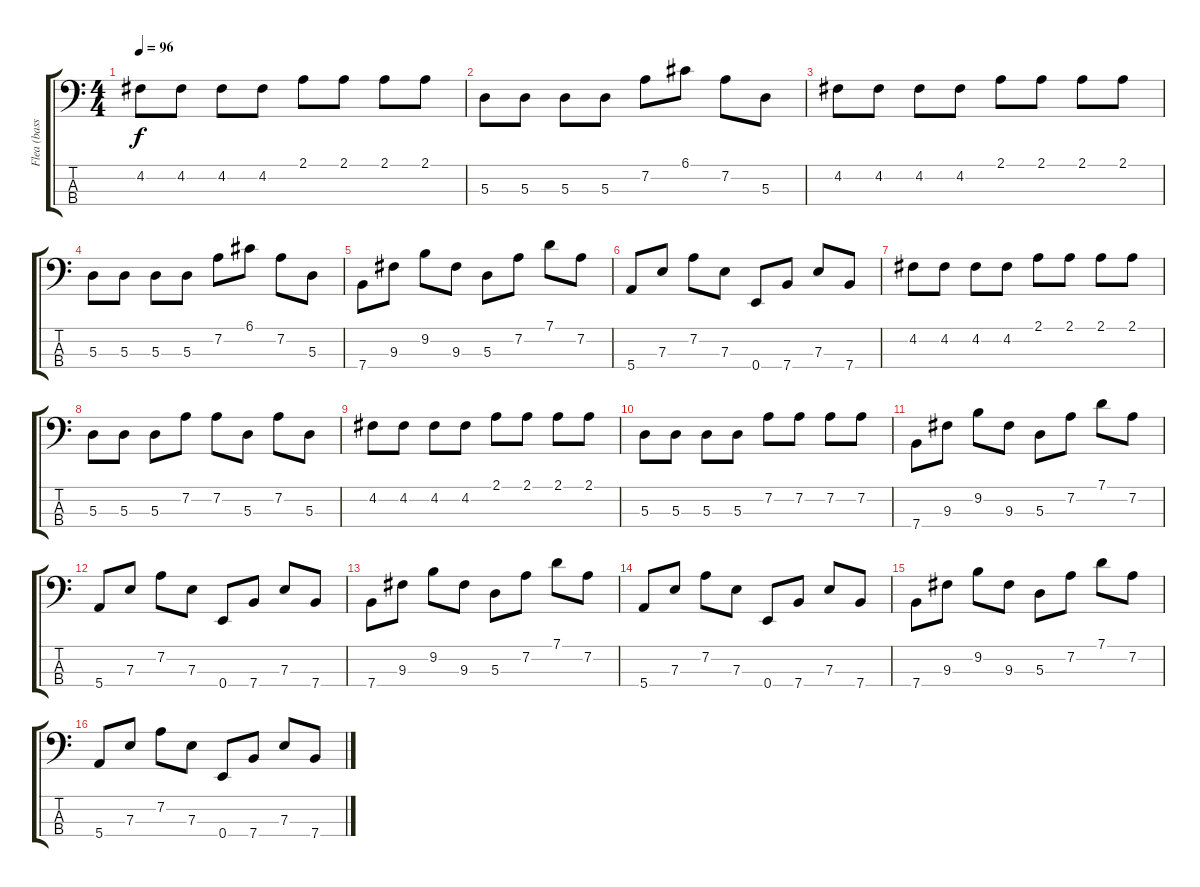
\track ("Flea (bass)" "Flea (bass") {instrument electricbassfinger}
\staff {score tabs}
\tuning (G2 D2 A1 E1) {hide}
\ts (4 4)
\tempo 96
\clef f4
\ks c
4.2.8{dy f instrument electricbassfinger} 4.2.8 4.2.8 4.2.8 2.1.8 2.1.8 2.1.8 2.1.8 |
5.3.8 5.3.8 5.3.8 5.3.8 7.2.8 6.1.8 7.2.8 5.3.8 |
4.2.8 4.2.8 4.2.8 4.2.8 2.1.8 2.1.8 2.1.8 2.1.8 |
5.3.8 5.3.8 5.3.8 5.3.8 7.2.8 6.1.8 7.2.8 5.3.8 |
7.4.8 9.3.8 9.2.8 9.3.8 5.3.8 7.2.8 7.1.8 7.2.8 |
5.4.8 7.3.8 7.2.8 7.3.8 0.4.8 7.4.8 7.3.8 7.4.8 |
4.2.8 4.2.8 4.2.8 4.2.8 2.1.8 2.1.8 2.1.8 2.1.8 |
5.3.8 5.3.8 5.3.8 7.2.8 7.2.8 5.3.8 7.2.8 5.3.8 |
4.2.8 4.2.8 4.2.8 4.2.8 2.1.8 2.1.8 2.1.8 2.1.8 |
5.3.8 5.3.8 5.3.8 5.3.8 7.2.8 7.2.8 7.2.8 7.2.8 |
7.4.8 9.3.8 9.2.8 9.3.8 5.3.8 7.2.8 7.1.8 7.2.8 |
5.4.8 7.3.8 7.2.8 7.3.8 0.4.8 7.4.8 7.3.8 7.4.8 |
7.4.8 9.3.8 9.2.8 9.3.8 5.3.8 7.2.8 7.1.8 7.2.8 |
5.4.8 7.3.8 7.2.8 7.3.8 0.4.8 7.4.8 7.3.8 7.4.8 |
7.4.8 9.3.8 9.2.8 9.3.8 5.3.8 7.2.8 7.1.8 7.2.8 |
5.4.8 7.3.8 7.2.8 7.3.8 0.4.8 7.4.8 7.3.8 7.4.8
